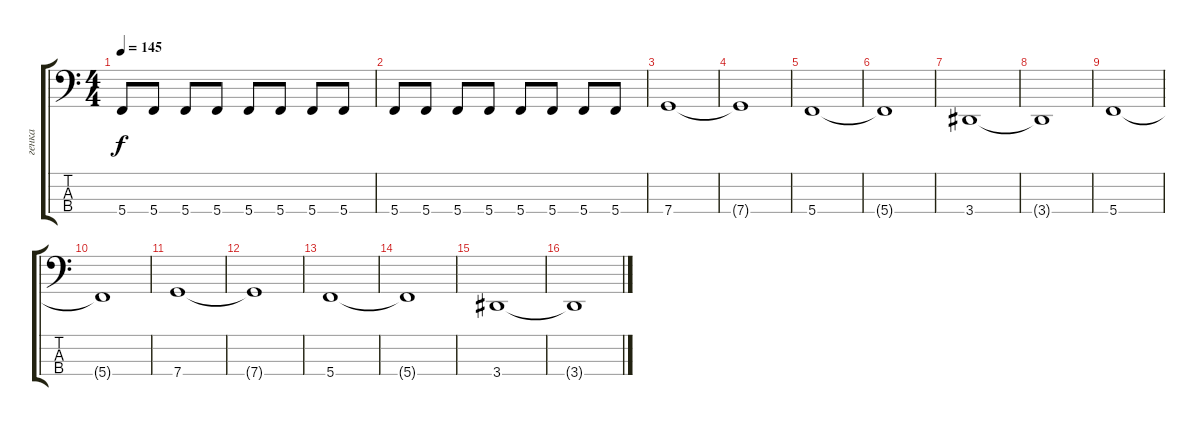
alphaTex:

\track ("генка" "генка") {instrument electricbasspick}
\staff {score tabs}
\tuning (F3 C2 G1 C1) {hide}
\ts (4 4)
\tempo 145
\clef f4
\ks c
5.4.8{dy f} 5.4.8 5.4.8 5.4.8 5.4.8 5.4.8 5.4.8 5.4.8 |
5.4.8 5.4.8 5.4.8 5.4.8 5.4.8 5.4.8 5.4.8 5.4.8 |
7.4.1 |
7.4{t}.1 |
5.4.1 |
5.4{t}.1 |
3.4.1 |
3.4{t}.1 |
5.4.1 |
5.4{t}.1 |
7.4.1 |
7.4{t}.1 |
5.4.1 |
5.4{t}.1 |
3.4.1 |
3.4{t}.1
